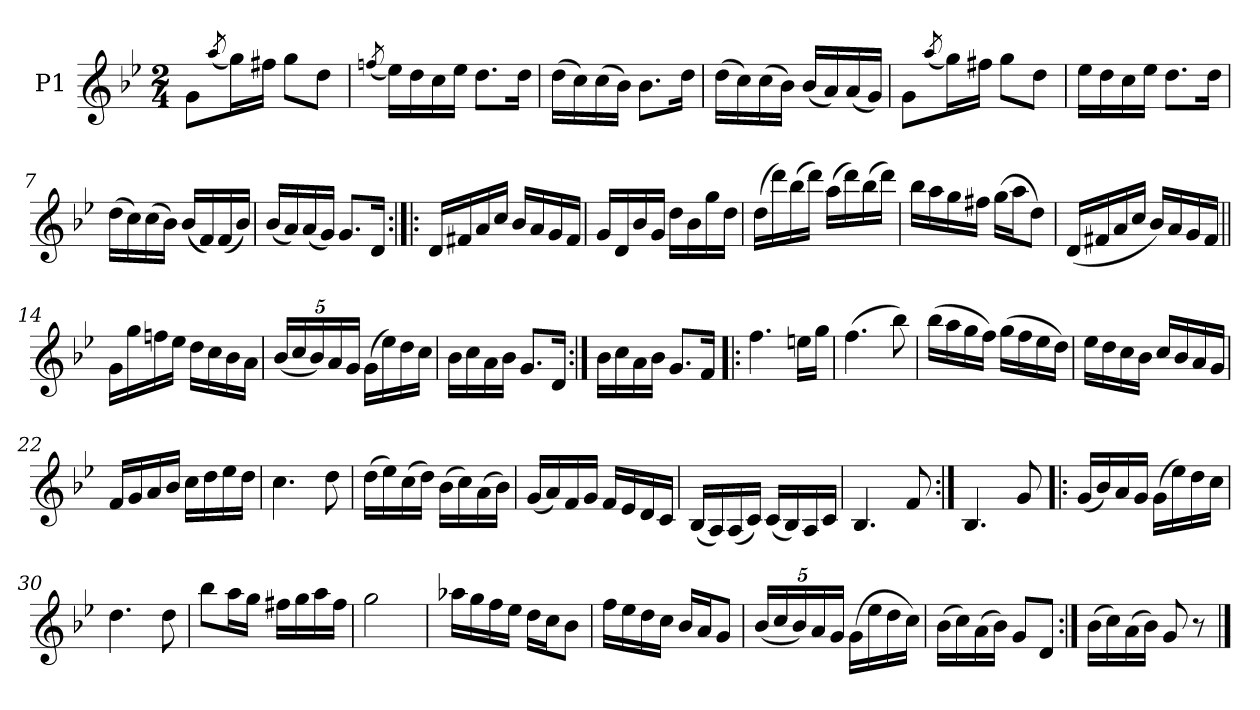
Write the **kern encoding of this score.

**kern
*part1
*staff1
*I"P1
*clefG2
*k[b-e-]
*g:
*M2/4
=1
8gL
(8qaa/
16ggL)
16ff#XJJ
8ggL
8ddJ
=2
(8qffn/
16ee-LL)
16dd
16cc
16ee-JJ
8.ddL
16ddJk
=3
(16ddLL
16cc)
(16cc
16b-JJ)
8.b-L
16ddJk
=4
(16ddLL
16cc)
(16cc
16b-JJ)
(16b-LL
16a)
(16a
16gJJ)
=5
8gL
(8qaa/
16ggL)
16ff#XJJ
8ggL
8ddJ
=6
16ee-LL
16dd
16cc
16ee-JJ
8.ddL
16ddJk
=7
(16ddLL
16cc)
(16cc
16b-JJ)
(16b-LL
16f)
(16f
16b-JJ)
=8
(16b-LL
16a)
(16a
16gJJ)
8.gL
16dJk
=9:|!|:
16dLL
16f#X
16a
16ccJJ
16b-LL
16a
16g
16f#JJ
=10
16gLL
16d
16b-
16gJJ
16ddLL
16b-
16gg
16ddJJ
=11
(16ddLL
16ddd)
(16bb-
16dddJJ)
(16aaLL
16ddd)
(16bb-
16dddJJ)
=12
16bb-LL
16aa
16gg
16ff#XJJ
(16ggLL
16aaJ
8ddJ)
=13
(16dLL
16f#X
16a
16ccJJ
16b-LL)
16a
16g
16f#JJ
=14||
16gLL
16gg
16ffn
16ee-JJ
16ddLL
16cc
16b-
16aJJ
=15
(20b-LL
20cc
20b-)
20a
20gJJ
(16gLL
16ee-)
16dd
16ccJJ
=16
16b-LL
16cc
16a
16b-JJ
8.gL
16dJk
=17:|!
16b-LL
16cc
16a
16b-JJ
8.gL
16fJk
=18!|:
4.ff
16eenLL
16ggJJ
=19
(4.ff
8bb-)
=20
(16bb-LL
16aa
16gg
16ffJJ)
(16ggLL
16ff
16ee-
16ddJJ)
=21
16ee-LL
16dd
16cc
16b-JJ
16ccLL
16b-
16a
16gJJ
=22
16fLL
16g
16a
16b-JJ
16ccLL
16dd
16ee-
16ddJJ
=23
4.cc
8dd
=24
(16ddLL
16ee-)
(16cc
16ddJJ)
(16b-LL
16cc)
(16a
16b-JJ)
=25
(16gLL
16a)
16f
16gJJ
16fLL
16e-
16d
16cJJ
=26
(16B-LL
16A)
(16A
16cJJ)
(16cLL
16B-)
16A
16cJJ
=27
4.B-
8f
=28:|!
4.B-
8g
=29!|:
(16gLL
16b-)
16a
16gJJ
(16gLL
16ee-)
16dd
16ccJJ
=30
4.dd
8dd
=31
8bb-L
16aaL
16ggJJ
16ff#XLL
16gg
16aa
16ff#JJ
=32
2gg
=33
16aa-XLL
16gg
16ff
16ee-JJ
16ddLL
16ccJ
8b-J
=34
16ffLL
16ee-
16dd
16ccJJ
16b-LL
16aJ
8gJ
=35
(20b-LL
20cc
20b-)
20a
20gJJ
(16gLL
16ee-
16dd
16ccJJ)
=36
(16b-LL
16cc)
(16a
16b-JJ)
8gL
8dJ
=37:|!
(16b-LL
16cc)
(16a
16b-JJ)
8g
8r
==
*-
